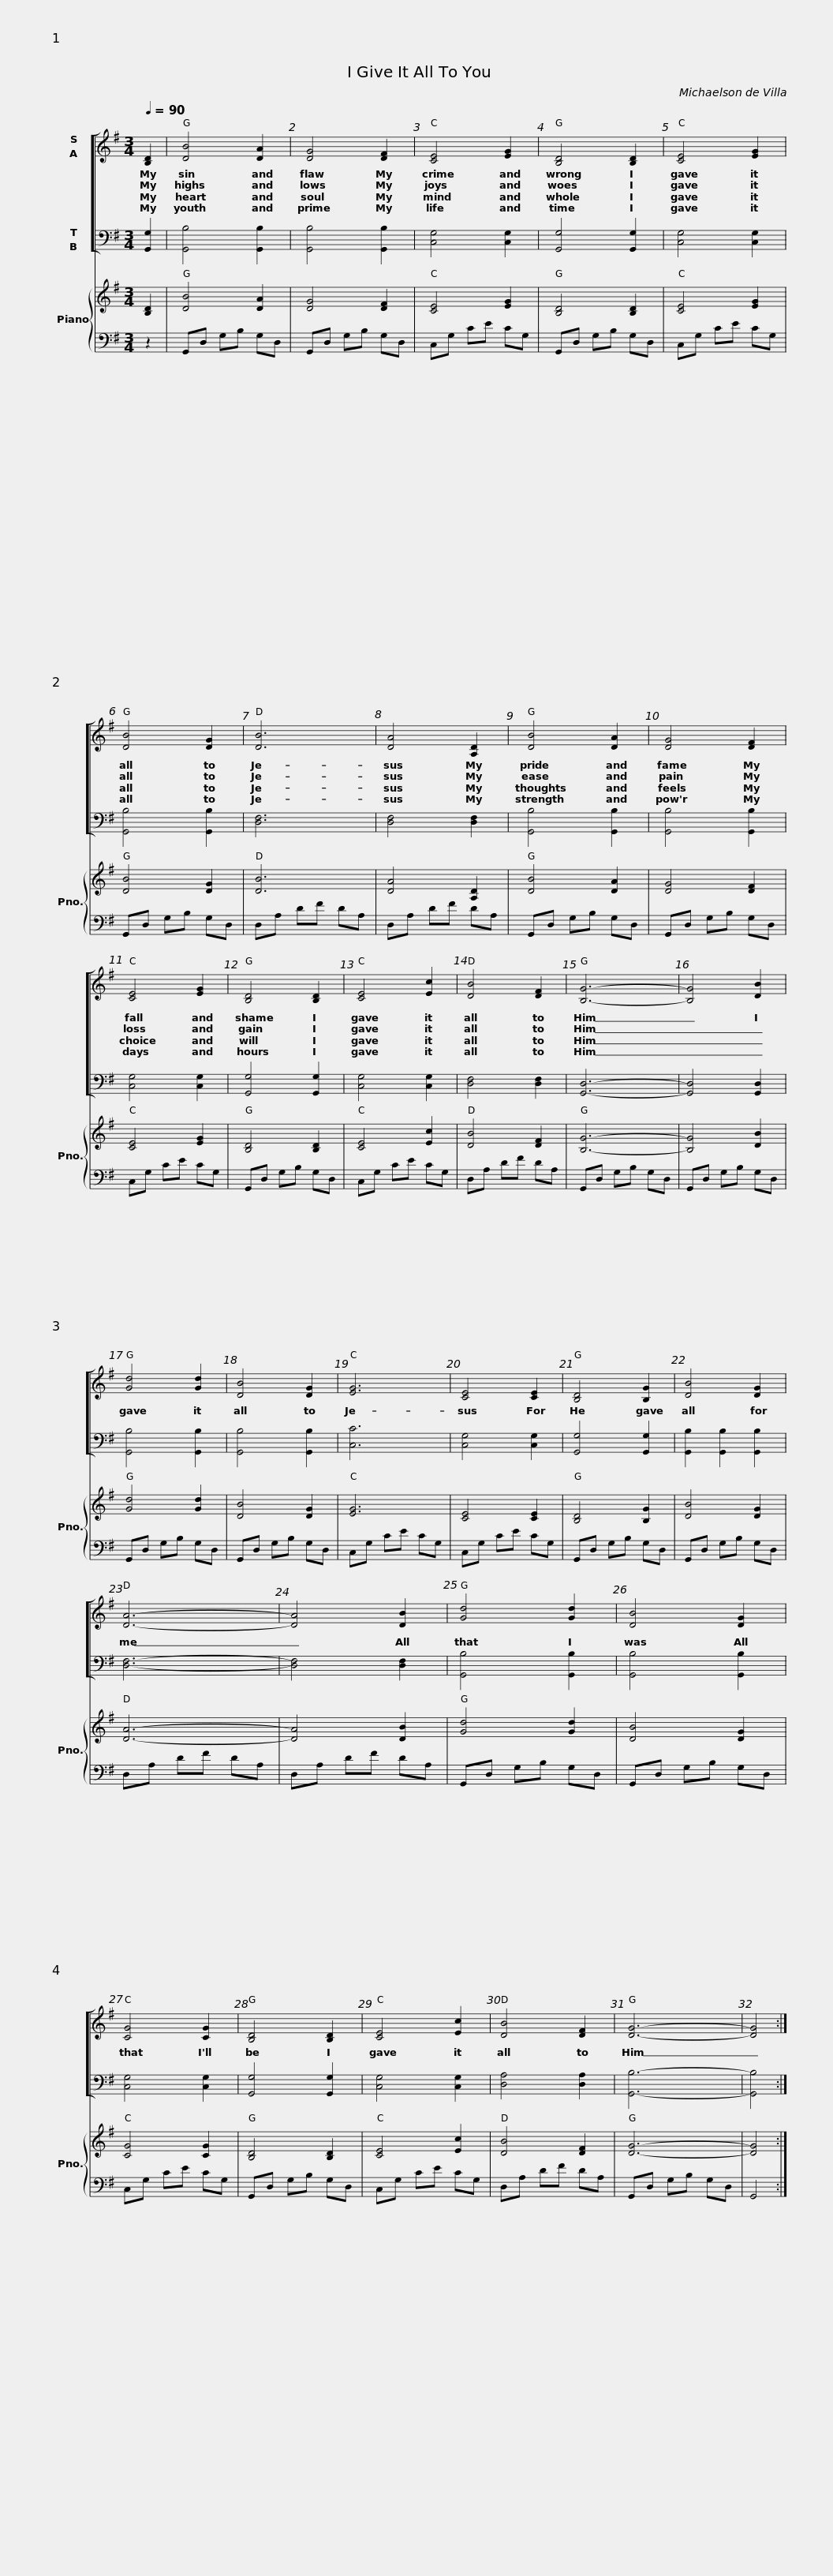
X:1
%%score [ 1 2 ] { 3 | 4 }
L:1/8
Q:1/4=90
M:3/4
I:linebreak $
K:G
V:1 treble
V:2 bass
V:3 treble
V:4 bass
V:1
 [B,D]2 | [DB]4 [DA]2 | [DG]4 [DF]2 | [CE]4 [EG]2 | [B,D]4 [B,D]2 | %5
 [CE]4 [EG]2 |$ [DB]4 [DG]2 | [DB]6 | [DA]4 [A,D]2 | [DB]4 [DA]2 | %10
 [DG]4 [DF]2 | [CE]4 [EG]2 |$ [B,D]4 [B,D]2 | [CE]4 [Ec]2 | [DB]4 [DF]2 | %15
 [B,G]6- | [B,G]4 [DB]2 | [Gd]4 [Gd]2 |$ [DB]4 [DG]2 | [EG]6 | %20
 [CE]4 [CE]2 | [B,D]4 [B,G]2 | [DB]4 [DG]2 | [DA]6- |$ [DA]4 [DB]2 | %25
 [Gd]4 [Gd]2 | [DB]4 [DG]2 | [CG]4 [CG]2 | [B,D]4 [B,D]2 | [CE]4 [Ec]2 |$ %30
 [DB]4 [DF]2 | [DG]6- | [DG]4 :| %33
V:2
 [G,,G,]2 | [G,,B,]4 [G,,B,]2 | [G,,B,]4 [G,,B,]2 | [C,G,]4 [C,G,]2 | [G,,G,]4 [G,,G,]2 | %5
 [C,G,]4 [C,G,]2 |$ [G,,B,]4 [G,,B,]2 | [D,F,]6 | [D,F,]4 [D,F,]2 | [G,,B,]4 [G,,B,]2 | %10
 [G,,B,]4 [G,,B,]2 | [C,G,]4 [C,G,]2 |$ [G,,G,]4 [G,,G,]2 | [C,G,]4 [C,G,]2 | [D,F,]4 [D,F,]2 | %15
 [G,,D,]6- | [G,,D,]4 [G,,D,]2 | [G,,B,]4 [G,,B,]2 |$ [G,,B,]4 [G,,B,]2 | [C,C]6 | %20
 [C,G,]4 [C,G,]2 | [G,,G,]4 [G,,G,]2 | [G,,B,]2 [G,,B,]2 [G,,B,]2 | [D,F,]6- |$ [D,F,]4 [D,F,]2 | %25
 [G,,B,]4 [G,,B,]2 | [G,,B,]4 [G,,B,]2 | [C,G,]4 [C,G,]2 | [G,,G,]4 [G,,G,]2 | [C,G,]4 [C,G,]2 |$ %30
 [D,A,]4 [D,A,]2 | [G,,B,]6- | [G,,B,]4 :| %33
V:3
 [B,D]2 | [DB]4 [DA]2 | [DG]4 [DF]2 | [CE]4 [EG]2 | [B,D]4 [B,D]2 | %5
 [CE]4 [EG]2 |$ [DB]4 [DG]2 | [DB]6 | [DA]4 [A,D]2 | [DB]4 [DA]2 | %10
 [DG]4 [DF]2 | [CE]4 [EG]2 |$ [B,D]4 [B,D]2 | [CE]4 [Ec]2 | [DB]4 [DF]2 | %15
 [B,G]6- | [B,G]4 [DB]2 | [Gd]4 [Gd]2 |$ [DB]4 [DG]2 | [EG]6 | %20
 [CE]4 [CE]2 | [B,D]4 [B,G]2 | [DB]4 [DG]2 | [DA]6- |$ [DA]4 [DB]2 | %25
 [Gd]4 [Gd]2 | [DB]4 [DG]2 | [CG]4 [CG]2 | [B,D]4 [B,D]2 | [CE]4 [Ec]2 |$ %30
 [DB]4 [DF]2 | [DG]6- | [DG]4 :| %33
V:4
 z2 | G,,D, G,B, G,D, | G,,D, G,B, G,D, | C,G, CE CG, | G,,D, G,B, G,D, | %5
 C,G, CE CG, |$ G,,D, G,B, G,D, | D,A, DF DA, | D,A, DF DA, | G,,D, G,B, G,D, | %10
 G,,D, G,B, G,D, | C,G, CE CG, |$ G,,D, G,B, G,D, | C,G, CE CG, | D,A, DF DA, | %15
 G,,D, G,B, G,D, | G,,D, G,B, G,D, | G,,D, G,B, G,D, |$ G,,D, G,B, G,D, | C,G, CE CG, | %20
 C,G, CE CG, | G,,D, G,B, G,D, | G,,D, G,B, G,D, | D,A, DF DA, |$ D,A, DF DA, | %25
 G,,D, G,B, G,D, | G,,D, G,B, G,D, | C,G, CE CG, | G,,D, G,B, G,D, | C,G, CE CG, |$ %30
 D,A, DF DA, | G,,D, G,B, G,D, | G,,4 :| %33
